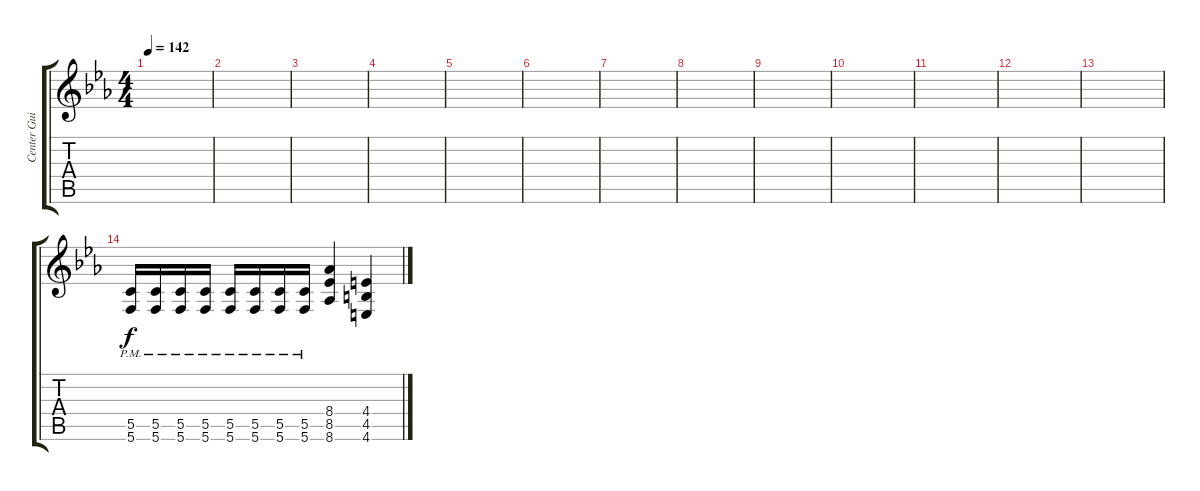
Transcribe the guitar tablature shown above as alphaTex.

\track ("Center Guitar" "Center Gui") {instrument distortionguitar}
\staff {score tabs}
\tuning (D4 A3 F3 C3 G2 C2) {hide}
\ts (4 4)
\tempo 142
\clef g2
\ks cminor
|
|
|
|
|
|
|
|
|
|
|
|
|
(5.5{pm} 5.6{pm}).16 (5.5{pm} 5.6{pm}).16 (5.5{pm} 5.6{pm}).16 (5.5{pm} 5.6{pm}).16 (5.5{pm} 5.6{pm}).16 (5.5 5.6{pm}).16 (5.5{pm} 5.6{pm}).16 (5.5{pm} 5.6{pm}).16 (8.4 8.5 8.6).4 (4.4 4.5 4.6).4
